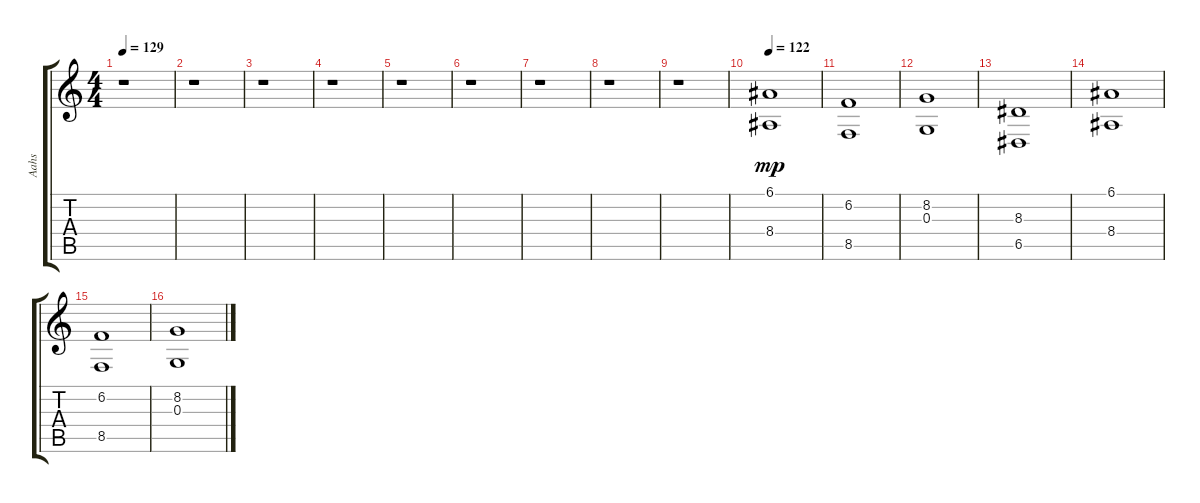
\track ("Aahs" "Aahs") {instrument choiraahs}
\staff {score tabs}
\tuning (E4 B3 G3 D3 A2 E2) {hide}
\ts (4 4)
\tempo 129
\clef g2
\ks c
r.1{dy mf} |
r.1 |
r.1 |
r.1 |
r.1 |
r.1 |
r.1 |
r.1 |
r.1 |
\tempo 122
(6.1 8.4).1{dy mp} |
(6.2 8.5).1 |
(8.2 0.3).1 |
(8.3 6.5).1 |
(6.1 8.4).1 |
(6.2 8.5).1 |
(8.2 0.3).1
